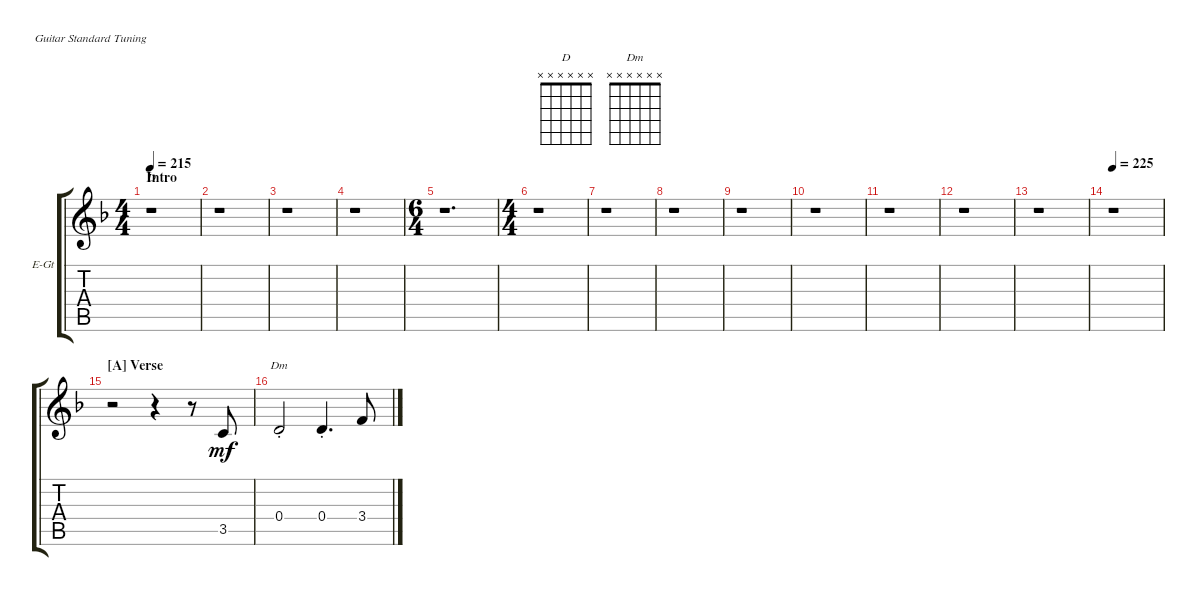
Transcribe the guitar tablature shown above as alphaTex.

\defaultSystemsLayout 4
\bracketExtendMode groupsimilarinstruments
\firstSystemTrackNameOrientation horizontal
\otherSystemsTrackNameOrientation horizontal
\track ("Paul's Voice" "E-Gt") {instrument electricguitarclean}
\staff {score tabs}
\tuning (E4 B3 G3 D3 A2 E2)
\chord ("D" x x x x x x)
\chord ("Dm" x x x x x x)
\ts (4 4)
\section ("" "Intro")
\tempo 215
\clef g2
\scale
0.487395
\ks dminor
r.1{ch "D" dy mf instrument electricguitarclean} |
\scale
0.256303 r.1 |
\scale
0.256303 r.1 |
\scale
0.208191 r.1 |
\ts (6 4)
\scale
0.395904 r.1{d} |
\ts (4 4)
\scale
0.395904 r.1 |
\scale
0.333333 r.1 |
\scale
0.333333 r.1 |
\scale
0.333333 r.1 |
\scale
0.333333 r.1 |
\scale
0.333333 r.1 |
\scale
0.333333 r.1 |
\scale
0.333333 r.1 |
\tempo 225
\scale
0.333333 r.1 |
\section ("A" "Verse")
\scale
0.333333 r.2 r.4 r.8 3.5.8 |
\scale
0.333333 0.4{st}.2{ch "Dm"} 0.4{st}.4{d} 3.4.8
